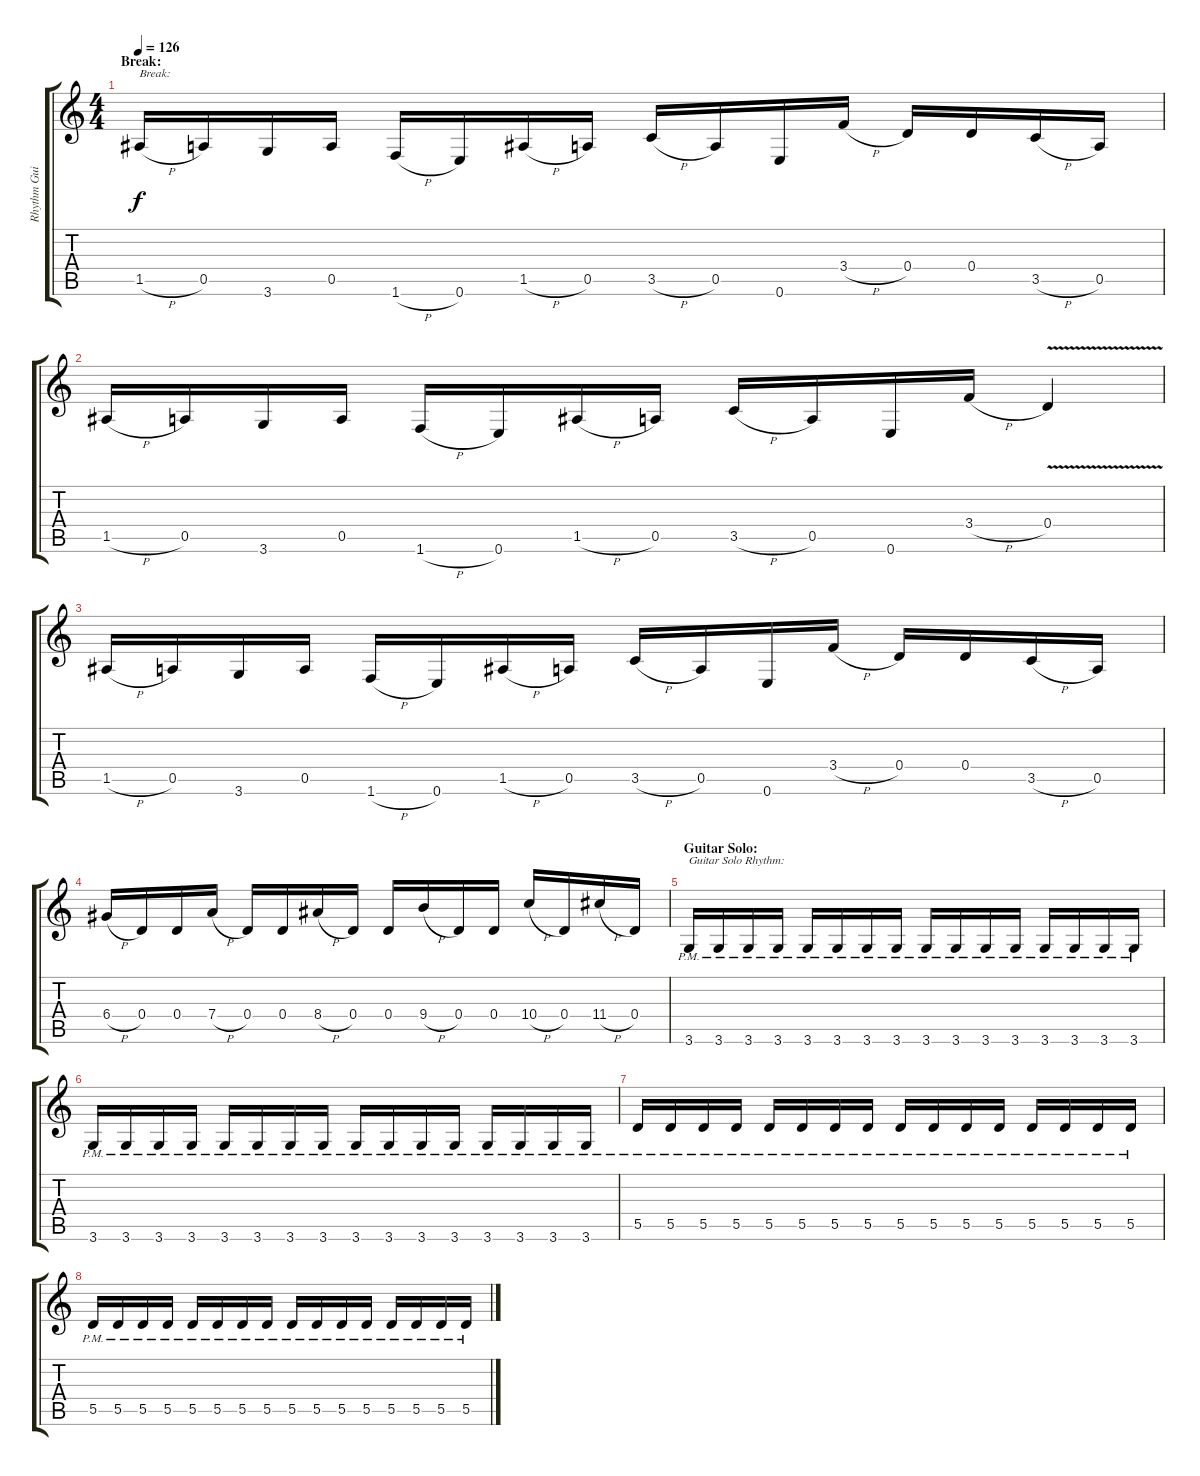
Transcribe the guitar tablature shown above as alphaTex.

\track ("Rhythm Guitar 1" "Rhythm Gui") {instrument distortionguitar}
\staff {score tabs}
\tuning (E4 B3 G3 D3 A2 E2) {hide}
\ts (4 4)
\section ("" "Break:")
\tempo 126
\clef g2
\ks c
1.5{h}.16{txt "Break:" dy f} 0.5.16 3.6.16 0.5.16 1.6{h}.16 0.6.16 1.5{h}.16 0.5.16 3.5{h}.16 0.5.16 0.6.16 3.4{h}.16 0.4.16 0.4.16 3.5{h}.16 0.5.16 |
1.5{h}.16 0.5.16 3.6.16 0.5.16 1.6{h}.16 0.6.16 1.5{h}.16 0.5.16 3.5{h}.16 0.5.16 0.6.16 3.4{h}.16 0.4{v}.4 |
1.5{h}.16 0.5.16 3.6.16 0.5.16 1.6{h}.16 0.6.16 1.5{h}.16 0.5.16 3.5{h}.16 0.5.16 0.6.16 3.4{h}.16 0.4.16 0.4.16 3.5{h}.16 0.5.16 |
6.4{h}.16 0.4.16 0.4.16 7.4{h}.16 0.4.16 0.4.16 8.4{h}.16 0.4.16 0.4.16 9.4{h}.16 0.4.16 0.4.16 10.4{h}.16 0.4.16 11.4{h}.16 0.4.16 |
\section ("" "Guitar Solo:")
3.6{pm}.16{txt "Guitar Solo Rhythm:"} 3.6{pm}.16 3.6{pm}.16 3.6{pm}.16 3.6{pm}.16 3.6{pm}.16 3.6{pm}.16 3.6{pm}.16 3.6{pm}.16 3.6{pm}.16 3.6{pm}.16 3.6{pm}.16 3.6{pm}.16 3.6{pm}.16 3.6{pm}.16 3.6{pm}.16 |
3.6{pm}.16 3.6{pm}.16 3.6{pm}.16 3.6{pm}.16 3.6{pm}.16 3.6{pm}.16 3.6{pm}.16 3.6{pm}.16 3.6{pm}.16 3.6{pm}.16 3.6{pm}.16 3.6{pm}.16 3.6{pm}.16 3.6{pm}.16 3.6{pm}.16 3.6{pm}.16 |
5.5{pm}.16 5.5{pm}.16 5.5{pm}.16 5.5{pm}.16 5.5{pm}.16 5.5{pm}.16 5.5{pm}.16 5.5{pm}.16 5.5{pm}.16 5.5{pm}.16 5.5{pm}.16 5.5{pm}.16 5.5{pm}.16 5.5{pm}.16 5.5{pm}.16 5.5{pm}.16 |
5.5{pm}.16 5.5{pm}.16 5.5{pm}.16 5.5{pm}.16 5.5{pm}.16 5.5{pm}.16 5.5{pm}.16 5.5{pm}.16 5.5{pm}.16 5.5{pm}.16 5.5{pm}.16 5.5{pm}.16 5.5{pm}.16 5.5{pm}.16 5.5{pm}.16 5.5{pm}.16
